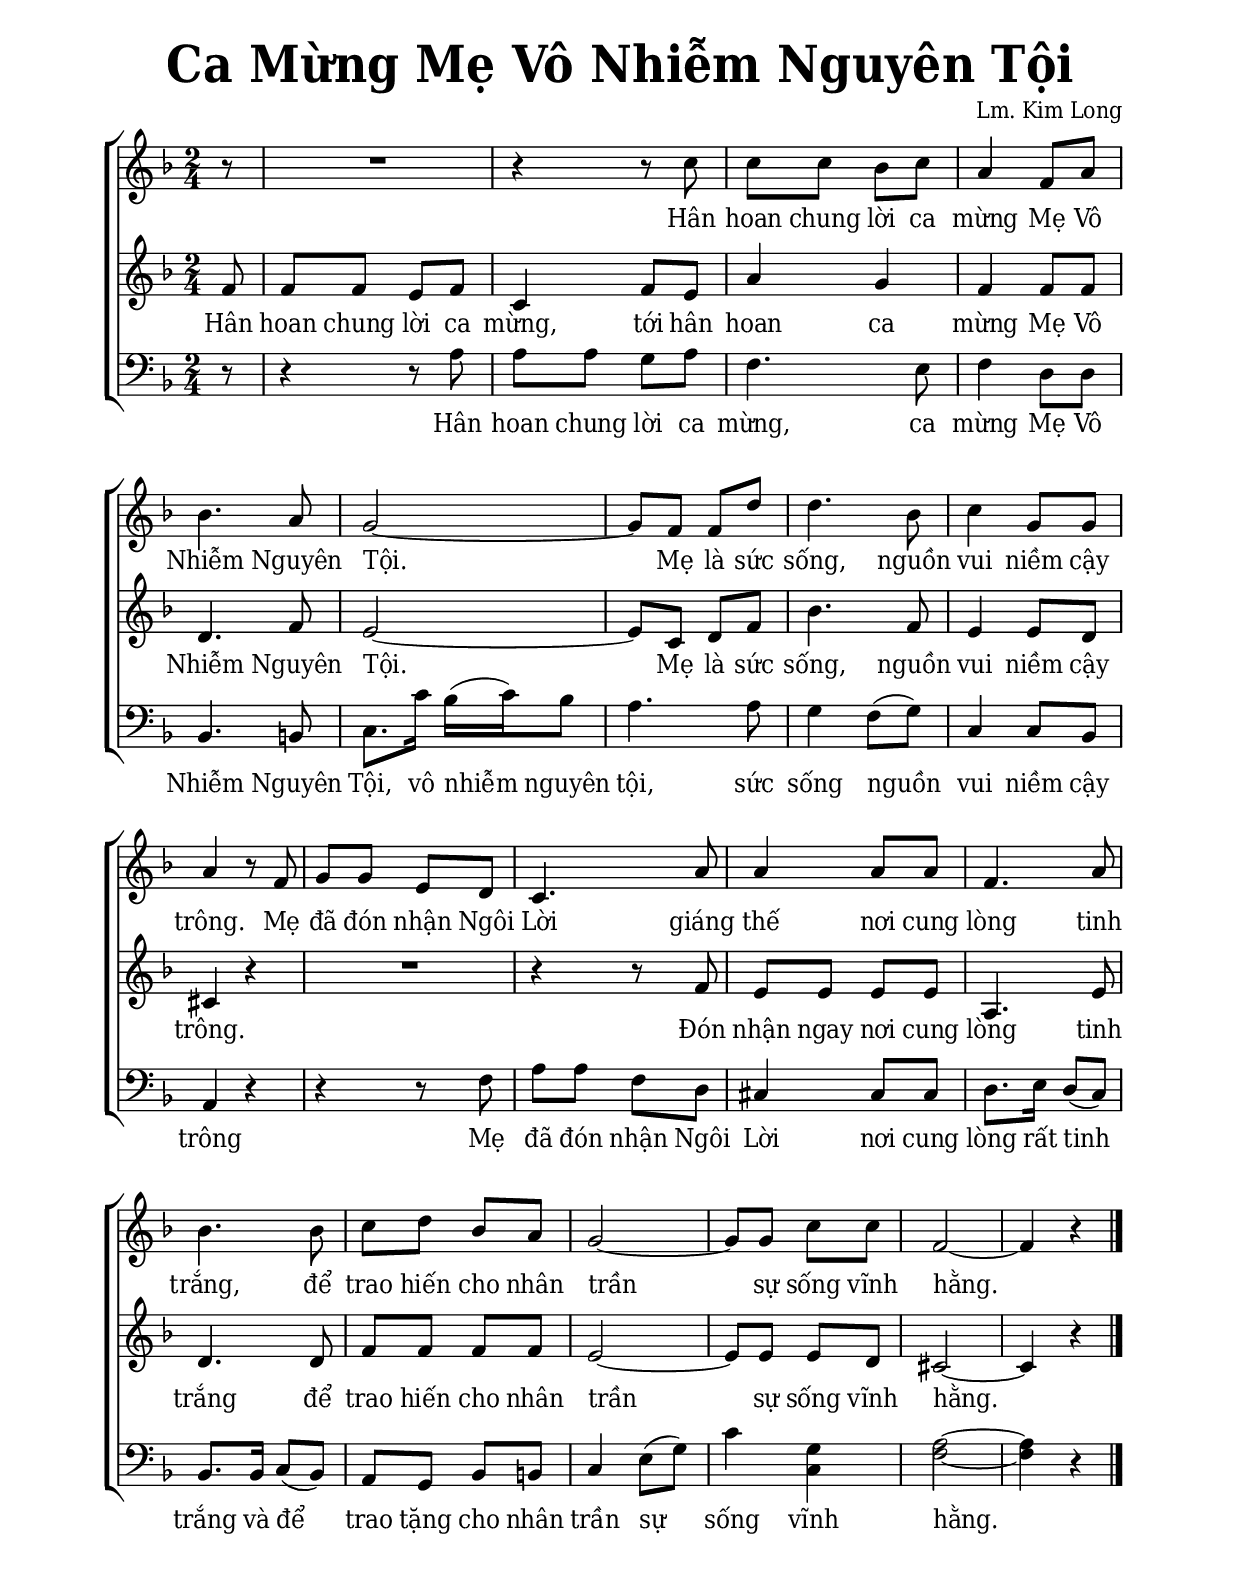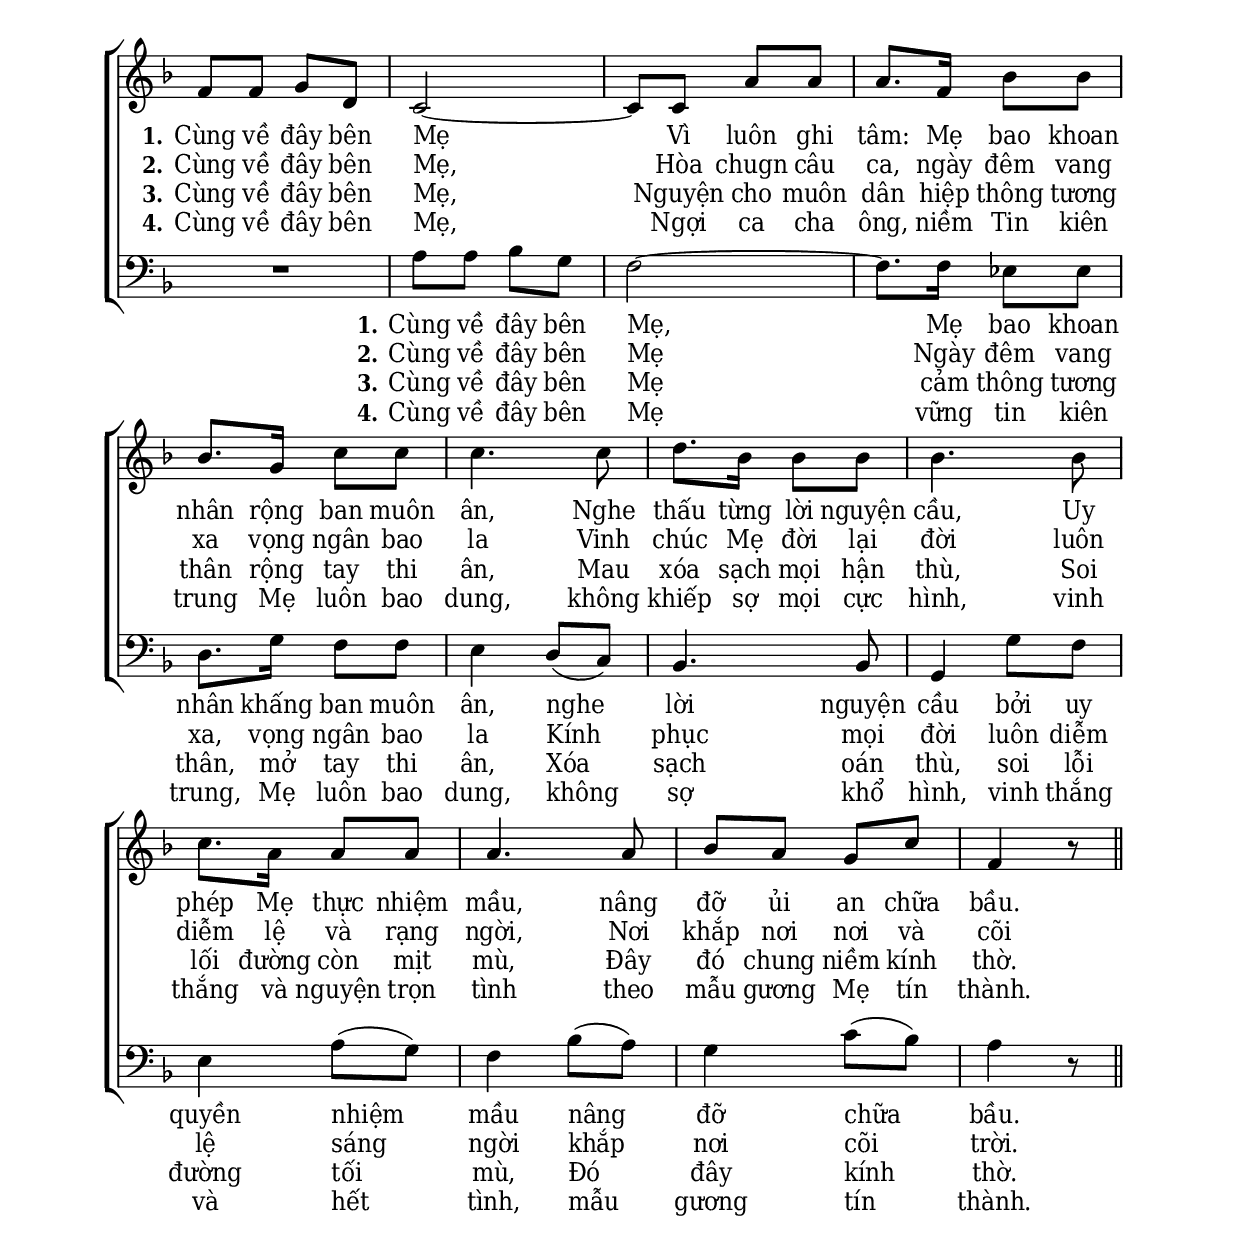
% Cài đặt chung
\version "2.22.1"
\include "english.ly"

\header {
  title = \markup { \fontsize #3 "Ca Mừng Mẹ Vô Nhiễm Nguyên Tội" }
  composer = "Lm. Kim Long"
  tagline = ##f
}

% Nhạc
nhacDiepKhucSop = \relative c'' {
  \partial 8 r8 |
  R2
  r4 r8 c |
  c c bf c |
  a4 f8 a |
  bf4. a8 |
  g2 ~ |
  g8 f f d' |
  d4. bf8 |
  c4 g8 g |
  a4 r8 f |
  g g e d |
  c4. a'8 |
  a4 a8 a |
  f4. a8 |
  bf4. bf8 |
  c d bf a |
  g2 ~ |
  g8 g c c |
  f,2 ~ |
  f4 r \bar "|." \break
  
  f8 f g d |
  c2 ~ |
  c8 c a' a |
  a8. f16 bf8 bf |
  bf8. g16 c8 c |
  c4. c8 |
  d8. bf16 bf8 bf |
  bf4. bf8 |
  c8. a16 a8 a |
  a4. a8 |
  bf a g c |
  f,4 r8 \bar "||"
}

nhacDiepKhucAlto = \relative c' {
  f8 |
  f f e f |
  c4 f8 e |
  a4 g |
  f f8 f |
  d4. f8 |
  e2 ~ |
  e8 c d f |
  bf4. f8 |
  e4 e8 d |
  cs4 r |
  R2
  r4 r8 f |
  e e e e |
  a,4. e'8 |
  d4. d8 |
  f f f f |
  e2 ~ |
  e8 e e d |
  cs2 ~ |
  cs4 r
}

nhacDiepKhucBas = \relative c' {
  r8 |
  r4 r8 a |
  a a g a |
  f4. e8 |
  f4 d8 d |
  bf4. b!8 |
  c8. c'16 bf (c) bf8 |
  a4. a8 |
  g4 f8 (g) |
  c,4 c8 bf |
  a4 r |
  r r8 f' |
  a a f d |
  cs4 cs8 cs |
  d8. e16 d8 (c) |
  bf8. bf16 c8 (bf) |
  a g bf b! |
  c4 e8 (g) |
  c4 <g c,>4 |
  <a f>2 ~ |
  <a f>4 r |
  
  R2
  a8 a bf g |
  f2 ~ |
  f8. f16 ef8 ef |
  d8. g16 f8 f |
  e4 d8 (c) bf4. bf8 |
  g4 g'8 f |
  e4 a8 (g) |
  f4 bf8 (a) |
  g4 c8 (bf) |
  a4 r8
}

% Lời
loiPhienKhucSopMot = \lyricmode {
  Hân hoan chung lời ca mừng Mẹ Vô Nhiễm Nguyên Tội.
  Mẹ là sức sống, nguồn vui niềm cậy trông.
  Mẹ đã đón nhận Ngôi Lời
  giáng thế nơi cung lòng tinh trắng,
  để trao hiến cho nhân trần sự sống vĩnh hằng.
  
  \set stanza = "1."
  Cùng về đây bên Mẹ
  Vì luôn ghi tâm:
  Mẹ bao khoan nhân rộng ban muôn ân,
  Nghe thấu từng lời nguyện cầu,
  Uy phép Mẹ thực nhiệm mầu,
  nâng đỡ ủi an chữa bầu.
}

loiPhienKhucSopHai = \lyricmode {
  \repeat unfold 43 { _ }
  \set stanza = "2."
  Cùng về đây bên Mẹ,
  Hòa chugn câu ca,
  ngày đêm vang xa vọng ngân bao la
  Vinh chúc Mẹ đời lại đời
  luôn diễm lệ và rạng ngời,
  Nơi khắp nơi nơi và cõi trời.
}

loiPhienKhucSopBa = \lyricmode {
  \repeat unfold 43 { _ }
  \set stanza = "3."
  Cùng về đây bên Mẹ,
  Nguyện cho muôn dân hiệp thông tương thân
  rộng tay thi ân,
  Mau xóa sạch mọi hận thù,
  Soi lối đường còn mịt mù,
  Đây đó chung niềm kính thờ.
}

loiPhienKhucSopBon = \lyricmode {
  \repeat unfold 43 { _ }
  \set stanza = "4."
  Cùng về đây bên Mẹ,
  Ngợi ca cha ông,
  niềm Tin kiên trung
  Mẹ luôn bao dung,
  không khiếp sợ mọi cực hình,
  vinh thắng và nguyện trọn tình
  theo mẫu gương Mẹ tín thành.
}

loiPhienKhucAltoMot = \lyricmode {
  Hân hoan chung lời ca mừng,
  tới hân hoan ca mừng Mẹ Vô Nhiễm Nguyên Tội.
  Mẹ là sức sống, nguồn vui niềm cậy trông.
  Đón nhận ngay nơi cung lòng tinh trắng
  để trao hiến cho nhân trần sự sống vĩnh hằng.
}

loiPhienKhucBasMot = \lyricmode {
  Hân hoan chung lời ca mừng,
  ca mừng Mẹ Vô Nhiễm Nguyên Tội,
  vô nhiễm nguyên tội,
  sức sống nguồn vui niềm cậy trông
  Mẹ đã đón nhận Ngôi Lời
  nơi cung lòng rất tinh trắng
  và để trao tặng cho nhân trần sự sống vĩnh hằng.
  
  \set stanza = "1."
  Cùng về đây bên Mẹ,
  Mẹ bao khoan nhân
  khấng ban muôn ân,
  nghe lời nguyện cầu bởi uy quyền nhiệm mầu
  nâng đỡ chữa bầu.
}

loiPhienKhucBasHai = \lyricmode {
  \repeat unfold 47 { _ }
  \set stanza = "2."
  Cùng về đây bên Mẹ
  Ngày đêm vang xa, vọng ngân bao la
  Kính phục mọi đời luôn diễm lệ
  sáng ngời khắp nơi cõi trời.
}

loiPhienKhucBasBa = \lyricmode {
  \repeat unfold 47 { _ }
  \set stanza = "3."
  Cùng về đây bên Mẹ
  cảm thông tương thân,
  mở tay thi ân,
  Xóa sạch oán thù, soi lỗi đường tối mù,
  Đó đây kính thờ.
}

loiPhienKhucBasBon = \lyricmode {
  \repeat unfold 47 { _ }
  \set stanza = "4."
  Cùng về đây bên Mẹ
  vững tin kiên trung,
  Mẹ luôn bao dung,
  không sợ khổ hình,
  vinh thắng và hết tình,
  mẫu gương tín thành.
}

% Dàn trang
\paper {
  #(set-paper-size "a4")
  top-margin = 20\mm
  bottom-margin = 20\mm
  left-margin = 20\mm
  right-margin = 20\mm
  indent = #0
  #(define fonts
    (make-pango-font-tree
      "Deja Vu Serif Condensed"
      "Deja Vu Serif Condensed"
      "Deja Vu Serif Condensed"
      (/ 20 20)))
  print-page-number = #f
  %page-count = #2
}

TongNhip = {
  \key f \major \time 2/4
  \set Timing.beamExceptions = #'()
  \set Timing.baseMoment = #(ly:make-moment 1/4)
  \set Timing.beatStructure = #'(1 1 1 1)
}

% Đổi kích thước nốt cho bè phụ
notBePhu =
#(define-music-function (font-size music) (number? ly:music?)
   (for-some-music
     (lambda (m)
       (if (music-is-of-type? m 'rhythmic-event)
           (begin
             (set! (ly:music-property m 'tweaks)
                   (cons `(font-size . ,font-size)
                         (ly:music-property m 'tweaks)))
             #t)
           #f))
     music)
   music)

\score {
  \new ChoirStaff <<
    \new Staff <<
        \clef treble
        \new Voice = beSop {
          \TongNhip \nhacDiepKhucSop
        }
      \new Lyrics \lyricsto beSop \loiPhienKhucSopMot
      \new Lyrics \lyricsto beSop \loiPhienKhucSopHai
      \new Lyrics \lyricsto beSop \loiPhienKhucSopBa
      \new Lyrics \lyricsto beSop \loiPhienKhucSopBon
    >>
    \new Staff <<
        \clef treble
        \new Voice = beAlto {
          \TongNhip \nhacDiepKhucAlto
        }
      \new Lyrics \lyricsto beAlto \loiPhienKhucAltoMot
    >>
    \new Staff <<
        \clef "bass"
        \new Voice = beBas {
          \TongNhip \nhacDiepKhucBas
        }
      \new Lyrics \lyricsto beBas \loiPhienKhucBasMot
      \new Lyrics \lyricsto beBas \loiPhienKhucBasHai
      \new Lyrics \lyricsto beBas \loiPhienKhucBasBa
      \new Lyrics \lyricsto beBas \loiPhienKhucBasBon
    >>
  >>
  \layout {
    \override Lyrics.LyricSpace.minimum-distance = #0.6
    \override LyricHyphen.minimum-distance = #0.6
    \override Score.BarNumber.break-visibility = ##(#f #f #f)
    \override Score.SpacingSpanner.uniform-stretching = ##t
    \context {
      \Staff \RemoveEmptyStaves
      \override VerticalAxisGroup.remove-first = ##t
    }
  }
}